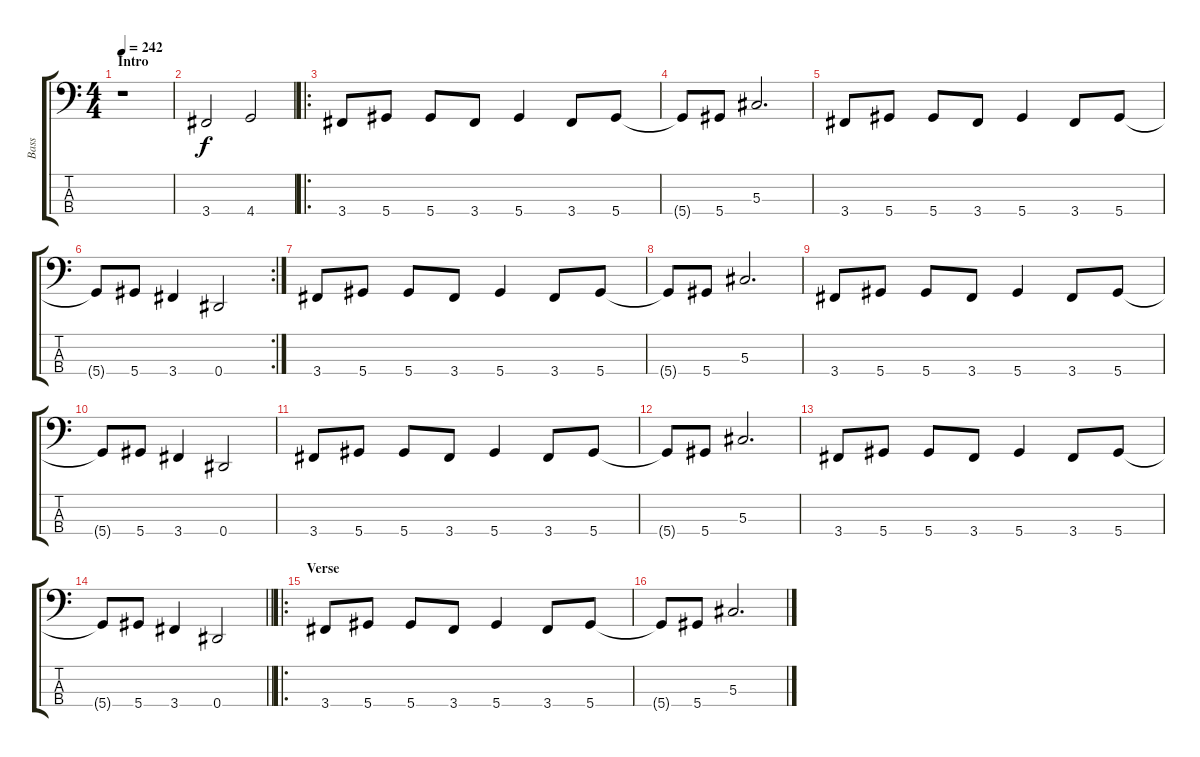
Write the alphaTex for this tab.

\track ("Bass" "Bass") {instrument electricbasspick}
\staff {score tabs}
\tuning (Gb2 Db2 Ab1 Eb1) {hide}
\ts (4 4)
\section ("" "Intro")
\tempo 242
\clef f4
\ks c
r.1{dy f instrument electricbasspick} |
3.4.2 4.4.2 |
\ro
3.4.8 5.4.8 5.4.8 3.4.8 5.4.4 3.4.8 5.4.8 |
5.4{t}.8 5.4.8 5.3.2{d} |
3.4.8 5.4.8 5.4.8 3.4.8 5.4.4 3.4.8 5.4.8 |
\rc 2
5.4{t}.8 5.4.8 3.4.4 0.4.2 |
3.4.8 5.4.8 5.4.8 3.4.8 5.4.4 3.4.8 5.4.8 |
5.4{t}.8 5.4.8 5.3.2{d} |
3.4.8 5.4.8 5.4.8 3.4.8 5.4.4 3.4.8 5.4.8 |
5.4{t}.8 5.4.8 3.4.4 0.4.2 |
3.4.8 5.4.8 5.4.8 3.4.8 5.4.4 3.4.8 5.4.8 |
5.4{t}.8 5.4.8 5.3.2{d} |
3.4.8 5.4.8 5.4.8 3.4.8 5.4.4 3.4.8 5.4.8 |
\barLineRight lightlight
5.4{t}.8 5.4.8 3.4.4 0.4.2 |
\ro
\section ("" "Verse")
3.4.8 5.4.8 5.4.8 3.4.8 5.4.4 3.4.8 5.4.8 |
5.4{t}.8 5.4.8 5.3.2{d}
